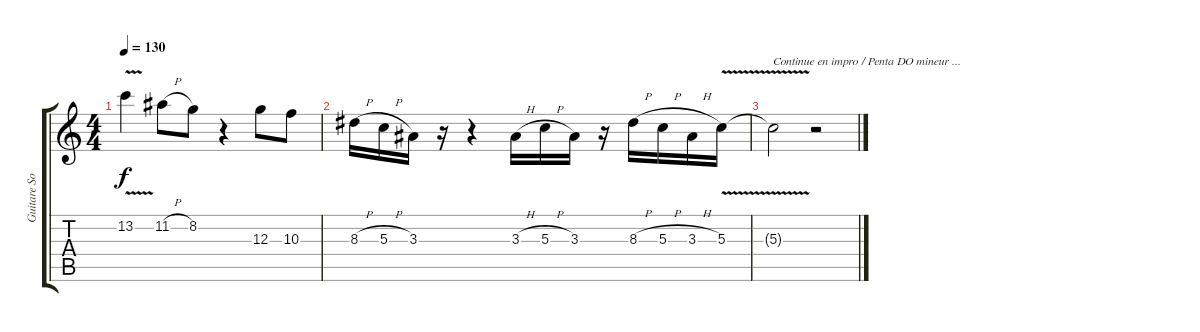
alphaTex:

\track ("Guitare Solo" "Guitare So") {instrument overdrivenguitar}
\staff {score tabs}
\tuning (E4 B3 G3 D3 A2 E2) {hide}
\ts (4 4)
\tempo 130
\clef g2
\ks c
13.2{v}.4{dy f} 11.2{h}.8 8.2.8 r.4 12.3.8 10.3.8 |
8.3{h}.16 5.3{h}.16 3.3.16 r.16 r.4 3.3{h}.16 5.3{h}.16 3.3.16 r.16 8.3{h}.16 5.3{h}.16 3.3{h}.16 5.3{v}.16 |
5.3{t}.2{txt "Continue en impro / Penta DO mineur ..."} r.2
